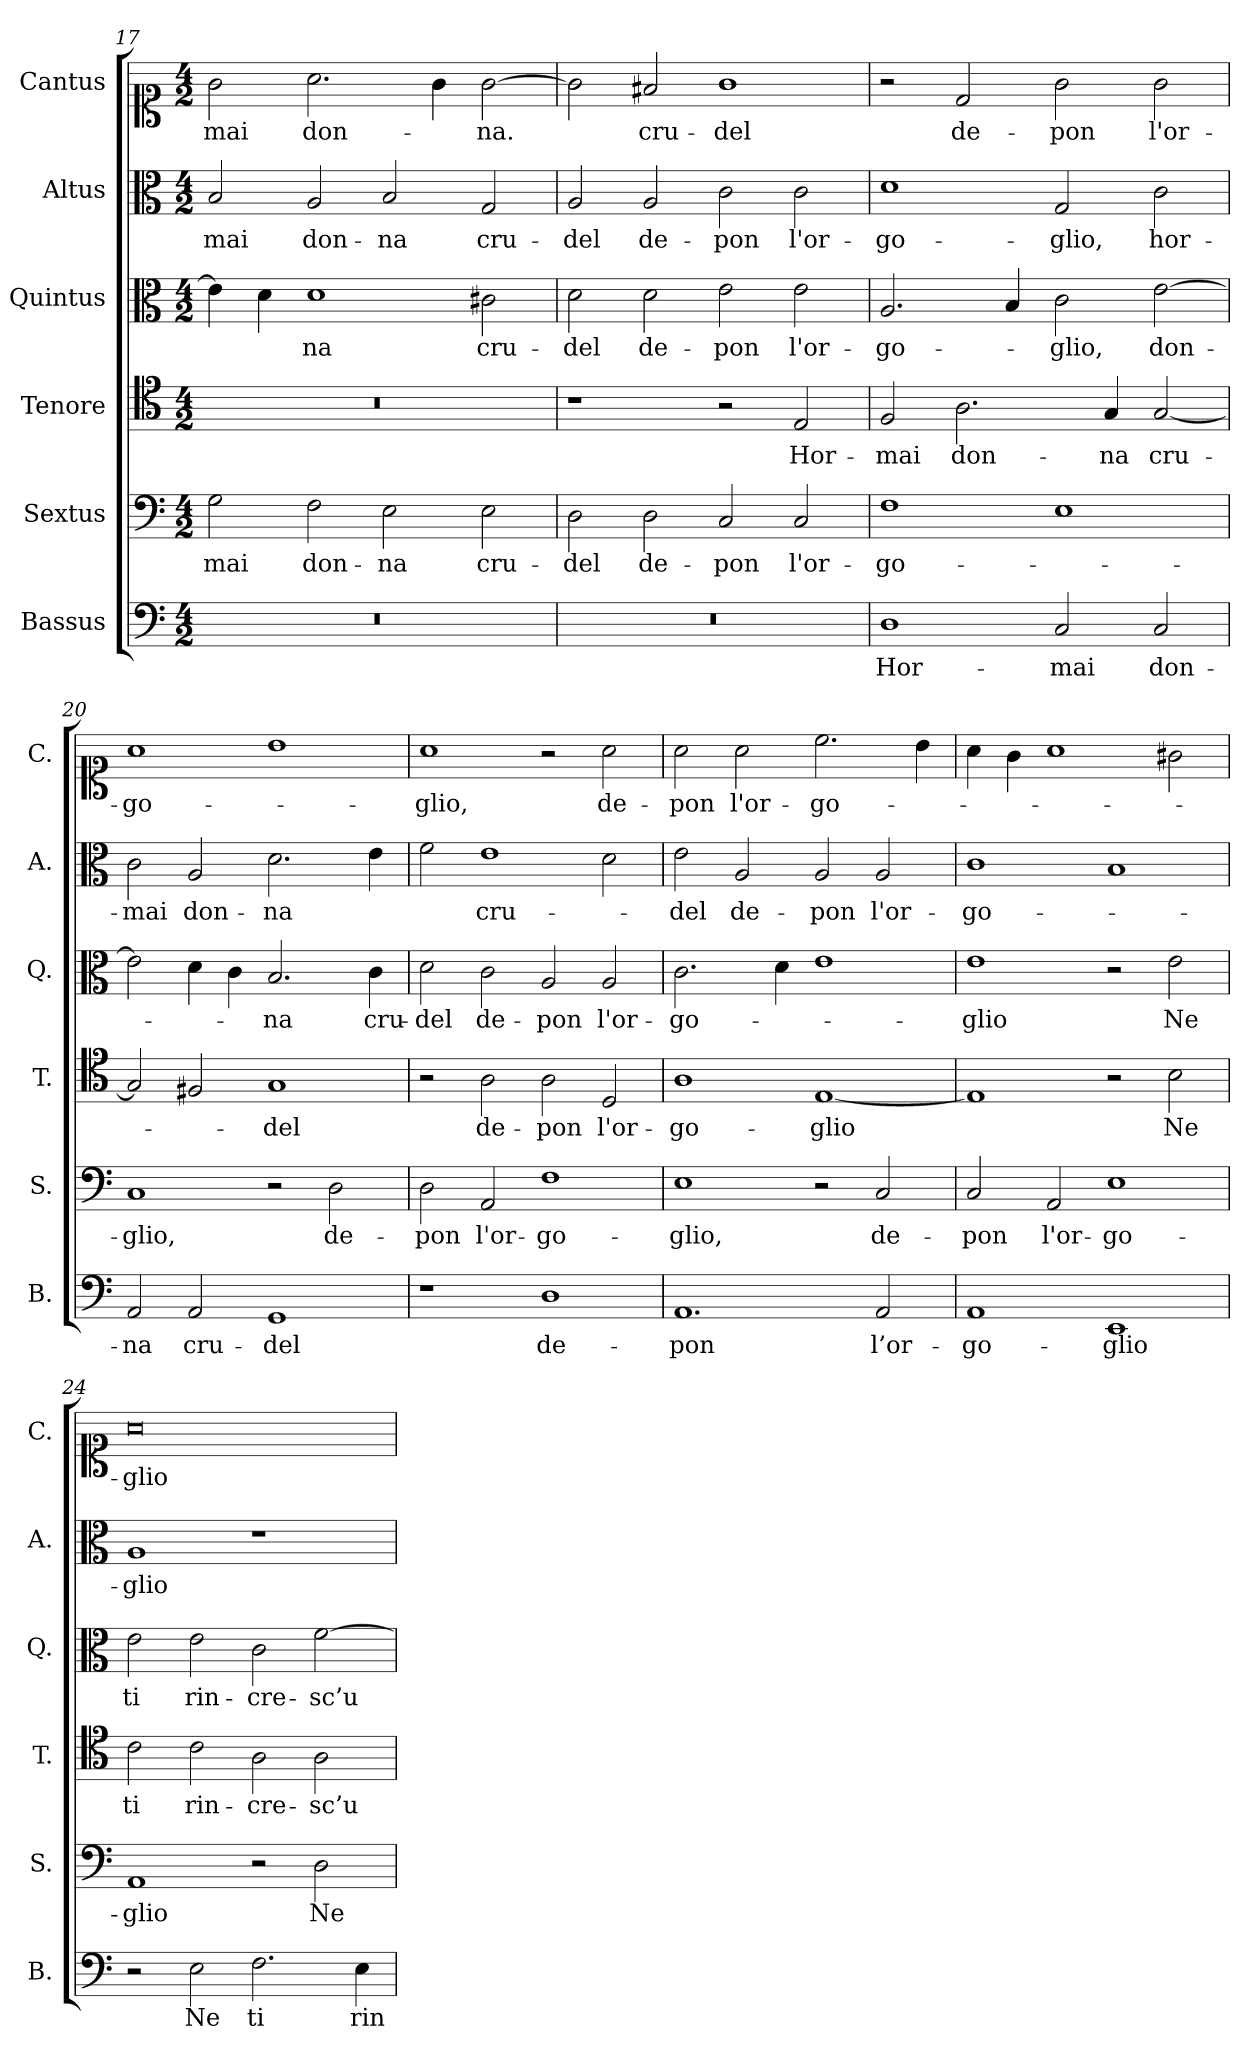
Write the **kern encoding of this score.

**kern	**text	**kern	**text	**kern	**text	**kern	**text	**kern	**text	**kern	**text
*part6	*part6	*part5	*part5	*part4	*part4	*part3	*part3	*part2	*part2	*part1	*part1
*staff6	*staff6	*staff5	*staff5	*staff4	*staff4	*staff3	*staff3	*staff2	*staff2	*staff1	*staff1
*I"Bassus	*	*I"Sextus	*	*I"Tenore	*	*I"Quintus	*	*I"Altus	*	*I"Cantus	*
*I'B.	*	*I'S.	*	*I'T.	*	*I'Q.	*	*I'A.	*	*I'C.	*
*clefF4	*	*clefF4	*	*clefC4	*	*clefC3	*	*clefC3	*	*clefC1	*
*k[]	*	*k[]	*	*k[]	*	*k[]	*	*k[]	*	*k[]	*
*M4/2	*	*M4/2	*	*M4/2	*	*M4/2	*	*M4/2	*	*M4/2	*
=17	=17	=17	=17	=17	=17	=17	=17	=17	=17	=17	=17
0r	.	2G\	-mai	0r	.	4e\]	.	2B/	-mai	2g\	-mai
.	.	.	.	.	.	4d\	.	.	.	.	.
.	.	2F\	don-	.	.	1d	-na	2A/	don-	2.a\	don-
.	.	2E\	-na	.	.	.	.	2B/	-na	.	.
.	.	.	.	.	.	.	.	.	.	4g\	.
.	.	2E\	cru-	.	.	2c#X\	cru-	2G/	cru-	[2g\	-na.
!!LO:PB:g=z
=18	=18	=18	=18	=18	=18	=18	=18	=18	=18	=18	=18
0r	.	2D\	-del	1r	.	2d\	-del	2A/	-del	2g\]	.
.	.	2D\	de-	.	.	2d\	de-	2A/	de-	2f#i/	cru-
.	.	2C/	-pon	2r	.	2e\	-pon	2c\	-pon	1g	-del
.	.	2C/	l'or-	2E/	Hor-	2e\	l'or-	2c\	l'or-	.	.
=19	=19	=19	=19	=19	=19	=19	=19	=19	=19	=19	=19
1D	Hor-	1F	-go-	2F/	-mai	2.A/	-go-	1d	-go-	2r	.
.	.	.	.	2.A\	don-	.	.	.	.	2d/	de-
.	.	.	.	.	.	4B/	.	.	.	.	.
2C/	-mai	1E	.	.	.	2c\	-glio,	2G/	-glio,	2g\	-pon
.	.	.	.	4G/	-na	.	.	.	.	.	.
2C/	don-	.	.	[2G/	cru-	[2e\	don-	2c\	hor-	2g\	l'or-
=20	=20	=20	=20	=20	=20	=20	=20	=20	=20	=20	=20
2AA/	-na	1C	-glio,	2G/]	.	2e\]	.	2c\	-mai	1a	-go-
2AA/	cru-	.	.	2F#X/	.	4d\	.	2A/	don-	.	.
.	.	.	.	.	.	4c\	.	.	.	.	.
1GG	-del	2r	.	1G	-del	2.B/	-na	2.d\	-na	1b	.
.	.	2D\	de-	.	.	.	.	.	.	.	.
.	.	.	.	.	.	4c\	cru-	4e\	.	.	.
=21	=21	=21	=21	=21	=21	=21	=21	=21	=21	=21	=21
1r	.	2D\	-pon	2r	.	2d\	-del	2f\	.	1a	-glio,
.	.	2AA/	l'or-	2A\	de-	2c\	de-	1e	cru-	.	.
1D	de-	1F	-go-	2A\	-pon	2A/	-pon	.	.	2r	.
.	.	.	.	2D/	l'or-	2A/	l'or-	2d\	.	2a\	de-
!!LO:LB:g=z
=22	=22	=22	=22	=22	=22	=22	=22	=22	=22	=22	=22
1.AA	-pon	1E	-glio,	1A	-go-	2.c\	-go-	2e\	-del	2a\	-pon
.	.	.	.	.	.	.	.	2A/	de-	2a\	l'or-
.	.	.	.	.	.	4d\	.	.	.	.	.
.	.	2r	.	[1E	-glio	1e	.	2A/	-pon	2.cc\	-go-
2AA/	l’or-	2C/	de-	.	.	.	.	2A/	l'or-	.	.
.	.	.	.	.	.	.	.	.	.	4b\	.
=23	=23	=23	=23	=23	=23	=23	=23	=23	=23	=23	=23
1AA	-go-	2C/	-pon	1E]	.	1e	-glio	1c	-go-	4a\	.
.	.	.	.	.	.	.	.	.	.	4g\	.
.	.	2AA/	l'or-	.	.	.	.	.	.	1a	.
1EE	-glio	1E	-go-	2r	.	2r	.	1B	.	.	.
.	.	.	.	2B\	Ne	2e\	Ne	.	.	2g#X\	.
=24	=24	=24	=24	=24	=24	=24	=24	=24	=24	=24	=24
2r	.	1AA	-glio	2c\	ti	2e\	ti	1A	-glio	0a	-glio
2E\	Ne	.	.	2c\	rin-	2e\	rin-	.	.	.	.
2.F\	ti	2r	.	2A\	-cre-	2c\	-cre-	1r	.	.	.
.	.	2D\	Ne	2A\	-sc’u-	[2f\	-sc’u-	.	.	.	.
4E\	rin-	.	.	.	.	.	.	.	.	.	.
=	=	=	=	=	=	=	=	=	=	=	=
*-	*-	*-	*-	*-	*-	*-	*-	*-	*-	*-	*-
